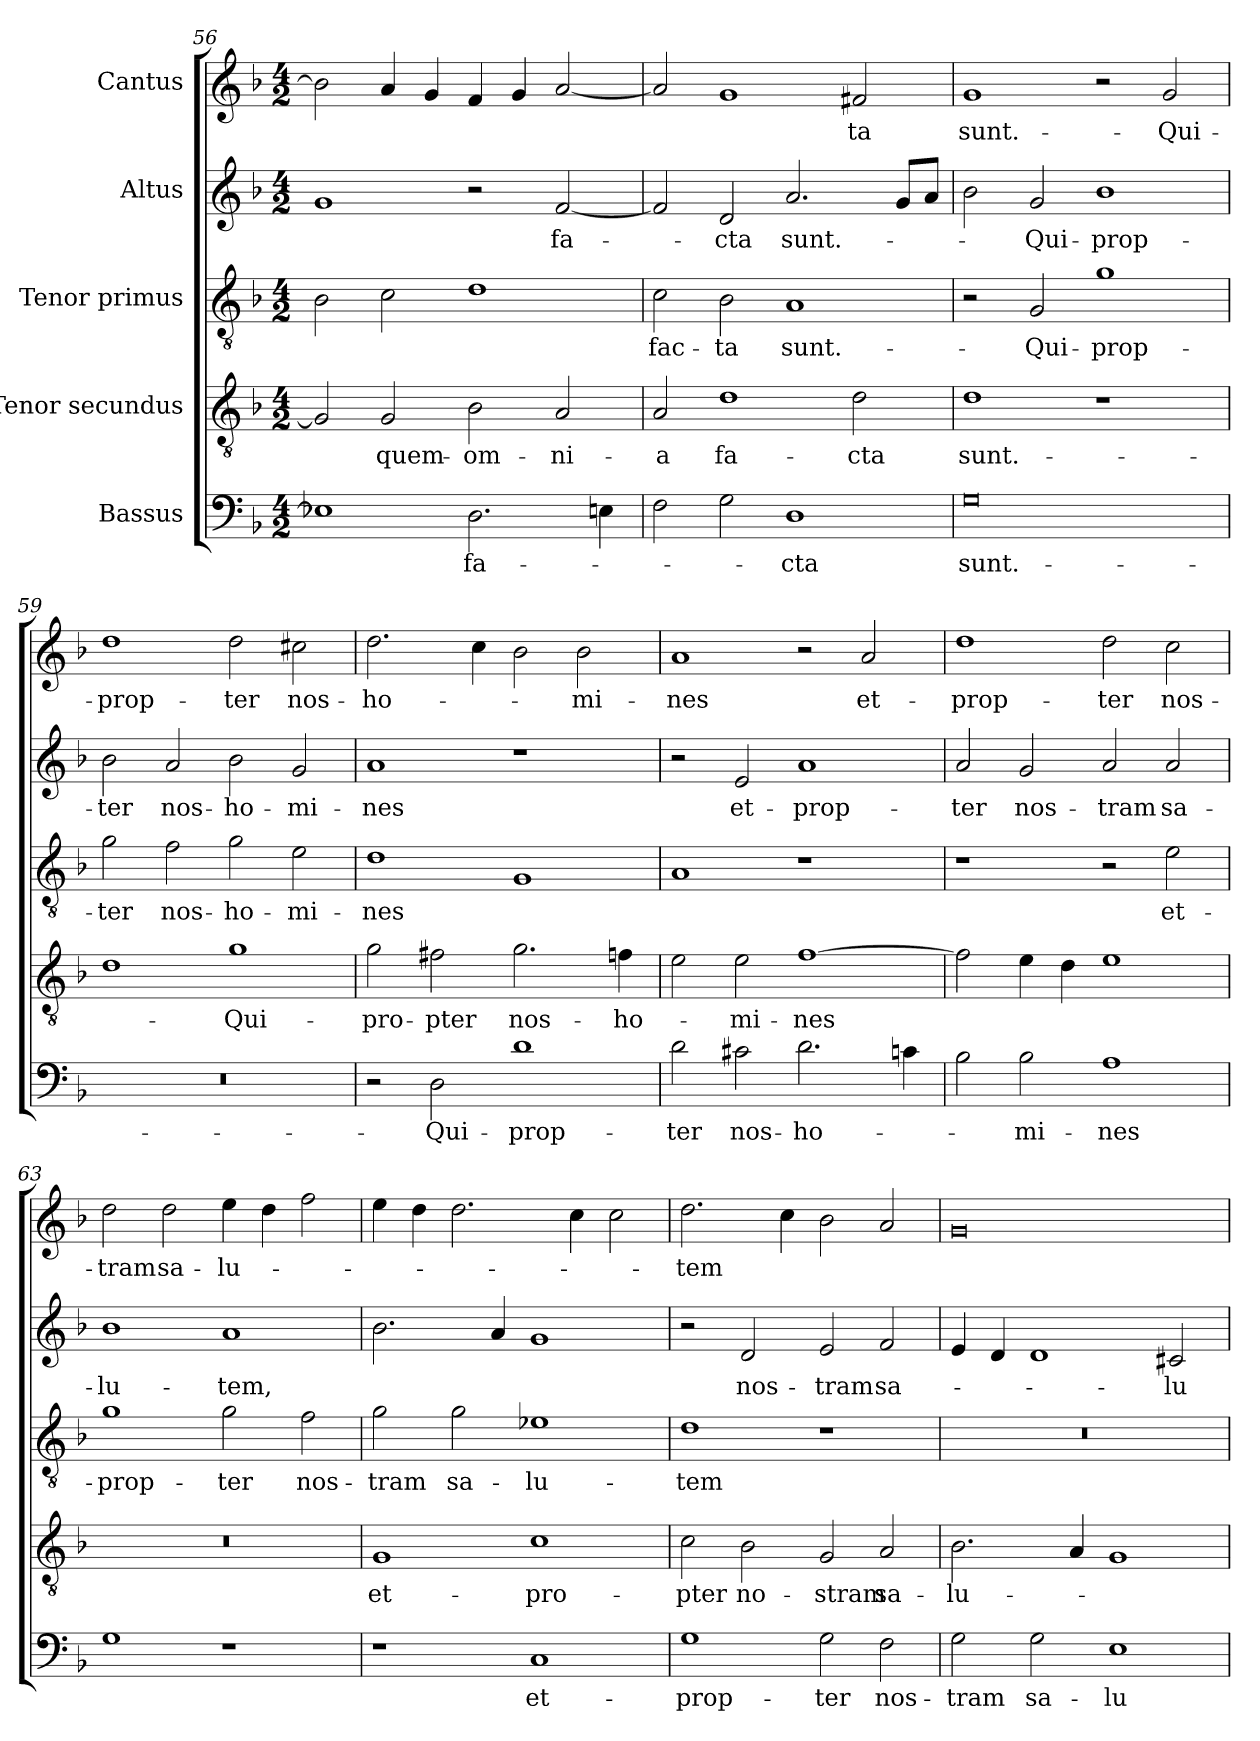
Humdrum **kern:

**kern	**text	**kern	**text	**kern	**text	**kern	**text	**kern	**text
*part5	*part5	*part4	*part4	*part3	*part3	*part2	*part2	*part1	*part1
*staff5	*staff5	*staff4	*staff4	*staff3	*staff3	*staff2	*staff2	*staff1	*staff1
*I"Bassus	*	*I"Tenor secundus	*	*I"Tenor primus	*	*I"Altus	*	*I"Cantus	*
*clefF4	*	*clefGv2	*	*clefGv2	*	*clefG2	*	*clefG2	*
*k[b-]	*	*k[b-]	*	*k[b-]	*	*k[b-]	*	*k[b-]	*
*M4/2	*	*M4/2	*	*M4/2	*	*M4/2	*	*M4/2	*
=56	=56	=56	=56	=56	=56	=56	=56	=56	=56
1E-X\]	.	2G/]	.	2B-\	.	1g/	.	2b-\]	.
.	.	2G/	quem-	2c\	.	.	.	4a/	.
.	.	.	.	.	.	.	.	4g/	.
2.D\	fa-	2B-\	om-	1d\	.	2r	.	4f/	.
.	.	.	.	.	.	.	.	4g/	.
.	.	2A/	-ni-	.	.	[2f/	fa-	[2a/	.
4En\	.	.	.	.	.	.	.	.	.
=57	=57	=57	=57	=57	=57	=57	=57	=57	=57
2F\	.	2A/	-a	2c\	fac-	2f/]	.	2a/]	.
2G\	.	1d\	fa-	2B-\	-ta	2d/	-cta	1g/	.
1D\	-cta	.	.	1A/	sunt.-	2.a/	sunt.-	.	.
.	.	2d\	-cta	.	.	.	.	2f#X/	-ta
.	.	.	.	.	.	8g/L	.	.	.
.	.	.	.	.	.	8a/J	.	.	.
=58	=58	=58	=58	=58	=58	=58	=58	=58	=58
0G\	sunt.-	1d\	sunt.-	2r	.	2b-\	.	1g/	sunt.-
.	.	.	.	2G/	Qui-	2g/	Qui-	.	.
.	.	1r	.	1g\	prop-	1b-\	prop-	2r	.
.	.	.	.	.	.	.	.	2g/	Qui-
=59	=59	=59	=59	=59	=59	=59	=59	=59	=59
0r	.	1d\	.	2g\	-ter	2b-\	-ter	1dd\	prop-
.	.	.	.	2f\	nos-	2a/	nos-	.	.
.	.	1g\	Qui-	2g\	ho-	2b-\	ho-	2dd\	-ter
.	.	.	.	2e\	-mi-	2g/	-mi-	2cc#X\	nos-
=60	=60	=60	=60	=60	=60	=60	=60	=60	=60
2r	.	2g\	pro-	1d\	-nes	1a/	-nes	2.dd\	ho-
2D\	Qui-	2f#X\	-pter	.	.	.	.	.	.
.	.	.	.	.	.	.	.	4cc\	.
1d\	prop-	2.g\	nos-	1G/	.	1r	.	2b-\	.
.	.	.	.	.	.	.	.	2b-\	-mi-
.	.	4fn\	ho-	.	.	.	.	.	.
=61	=61	=61	=61	=61	=61	=61	=61	=61	=61
2d\	-ter	2e\	.	1A/	.	2r	.	1a/	-nes
2c#X\	nos-	2e\	-mi-	.	.	2e/	et-	.	.
2.d\	ho-	[1f\	-nes	1r	.	1a/	prop-	2r	.
.	.	.	.	.	.	.	.	2a/	et-
4cn\	.	.	.	.	.	.	.	.	.
=62	=62	=62	=62	=62	=62	=62	=62	=62	=62
2B-\	.	2f\]	.	1r	.	2a/	-ter	1dd\	prop-
2B-\	-mi-	4e\	.	.	.	2g/	nos-	.	.
.	.	4d\	.	.	.	.	.	.	.
1A\	-nes	1e\	.	2r	.	2a/	-tram	2dd\	-ter
.	.	.	.	2e\	et-	2a/	sa-	2cc\	nos-
=63	=63	=63	=63	=63	=63	=63	=63	=63	=63
1G\	.	0r	.	1g\	prop-	1b-\	-lu-	2dd\	-tram
.	.	.	.	.	.	.	.	2dd\	sa-
1r	.	.	.	2g\	-ter	1a/	-tem,	4ee\	-lu-
.	.	.	.	.	.	.	.	4dd\	.
.	.	.	.	2f\	nos-	.	.	2ff\	.
=64	=64	=64	=64	=64	=64	=64	=64	=64	=64
1r	.	1G/	et-	2g\	-tram	2.b-\	.	4ee\	.
.	.	.	.	.	.	.	.	4dd\	.
.	.	.	.	2g\	sa-	.	.	2.dd\	.
.	.	.	.	.	.	4a/	.	.	.
1C/	et-	1c\	pro-	1e-X\	-lu-	1g/	.	.	.
.	.	.	.	.	.	.	.	4cc\	.
.	.	.	.	.	.	.	.	2cc\	.
=65	=65	=65	=65	=65	=65	=65	=65	=65	=65
1G\	prop-	2c\	-pter	1d\	-tem	2r	.	2.dd\	-tem
.	.	2B-\	no-	.	.	2d/	nos-	.	.
.	.	.	.	.	.	.	.	4cc\	.
2G\	-ter	2G/	-stram	1r	.	2e/	-tram	2b-\	.
2F\	nos-	2A/	sa-	.	.	2f/	sa-	2a/	.
=66	=66	=66	=66	=66	=66	=66	=66	=66	=66
2G\	-tram	2.B-\	-lu-	0r	.	4e/	.	0g/	.
.	.	.	.	.	.	4d/	.	.	.
2G\	sa-	.	.	.	.	1d/	.	.	.
.	.	4A/	.	.	.	.	.	.	.
1E\	-lu-	1G/	.	.	.	.	.	.	.
.	.	.	.	.	.	2c#X/	-lu-	.	.
=	=	=	=	=	=	=	=	=	=
*-	*-	*-	*-	*-	*-	*-	*-	*-	*-
